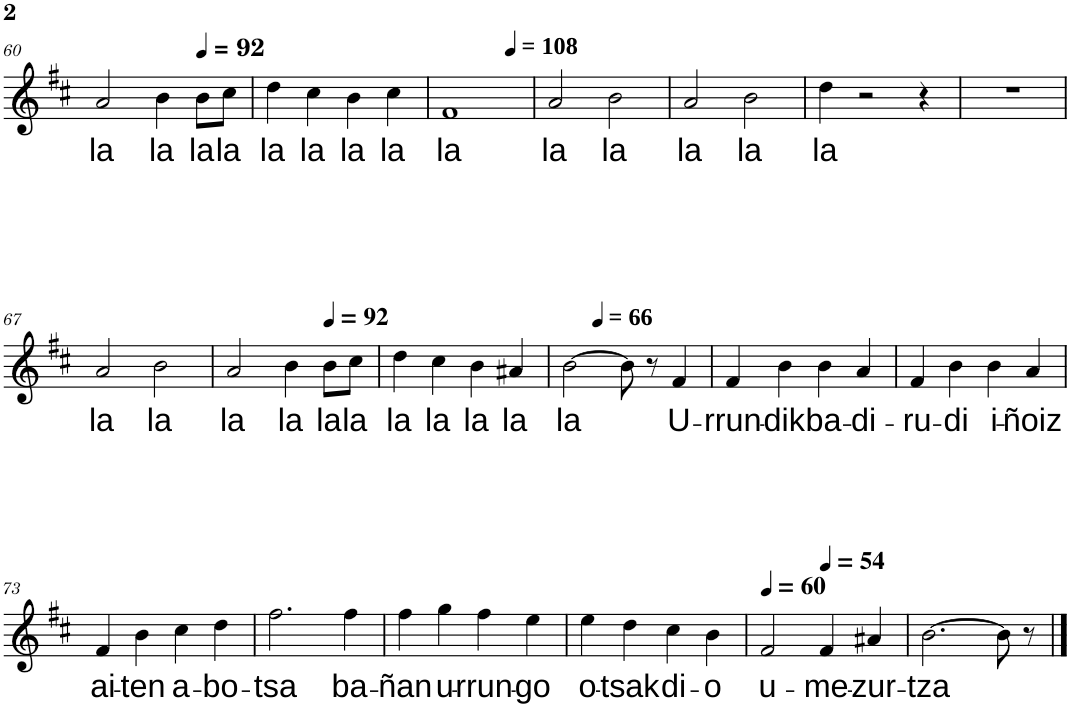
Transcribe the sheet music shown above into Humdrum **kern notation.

**kern	**text
*part1	*part1
*staff1	*staff1
*I"Solo	*
*I'Sol.	*
!!LO:PB:g=z
*clefG2	*
*k[f#c#]	*
*M4/4	*
=60	=60
!	!LO:LY:b
2a/	-la
!	!LO:LY:b
4b\	-la
*MM92	*
!	!LO:LY:b
8b\L	-la
!	!LO:LY:b
8cc#\J	-la
=61	=61
!	!LO:LY:b
4dd\	la
!	!LO:LY:b
4cc#\	la
!	!LO:LY:b
4b\	la
!	!LO:LY:b
4cc#\	la
=62	=62
!	!LO:LY:b
1f#	la
=63	=63
*MM108	*
!	!LO:LY:b
2a/	la
!	!LO:LY:b
2b\	la
=64	=64
!	!LO:LY:b
2a/	-la
!	!LO:LY:b
2b\	la
=65	=65
!	!LO:LY:b
4dd\	la
2r	.
4r	.
=66	=66
1r	.
!!LO:LB:g=z
=67	=67
!	!LO:LY:b
2a/	-la
!	!LO:LY:b
2b\	-la
=68	=68
!	!LO:LY:b
2a/	-la
!	!LO:LY:b
4b\	-la
*MM92	*
!	!LO:LY:b
8b\L	-la
!	!LO:LY:b
8cc#\J	-la
=69	=69
!	!LO:LY:b
4dd\	la
!	!LO:LY:b
4cc#\	la
!	!LO:LY:b
4b\	la
!	!LO:LY:b
4a#X/	la
=70	=70
!	!LO:LY:b
*^	*
[2b\	4ryy	la
*MM66	*	*
.	2.ryy	.
8b\]	.	.
8r	.	.
!	!	!LO:LY:b
4f#/	.	U-
=71	=71	=71
!	!	!LO:LY:b
*v	*v	*
4f#/	-rrun-
!	!LO:LY:b
4b\	-dik
!	!LO:LY:b
4b\	ba-
!	!LO:LY:b
4a/	-di-
=72	=72
!	!LO:LY:b
4f#/	-ru-
!	!LO:LY:b
4b\	-di
!	!LO:LY:b
4b\	i-
!	!LO:LY:b
4a/	-ñoiz
!!LO:LB:g=z
=73	=73
!	!LO:LY:b
4f#/	ai-
!	!LO:LY:b
4b\	-ten
!	!LO:LY:b
4cc#\	a-
!	!LO:LY:b
4dd\	-bo-
=74	=74
!	!LO:LY:b
2.ff#\	-tsa
!	!LO:LY:b
4ff#\	ba-
=75	=75
!	!LO:LY:b
4ff#\	-ñan
!	!LO:LY:b
4gg\	u-
!	!LO:LY:b
4ff#\	-rrun-
!	!LO:LY:b
4ee\	-go
=76	=76
!	!LO:LY:b
4ee\	o-
!	!LO:LY:b
4dd\	-tsak
!	!LO:LY:b
4cc#\	di-
!	!LO:LY:b
4b\	-o
=77	=77
*MM60	*
!	!LO:LY:b
2f#/	u-
*MM54	*
!	!LO:LY:b
4f#/	-me-
!	!LO:LY:b
4a#X/	-zur-
=78	=78
!	!LO:LY:b
[2.b\	-tza
8b\]	.
8r	.
==	==
*-	*-
